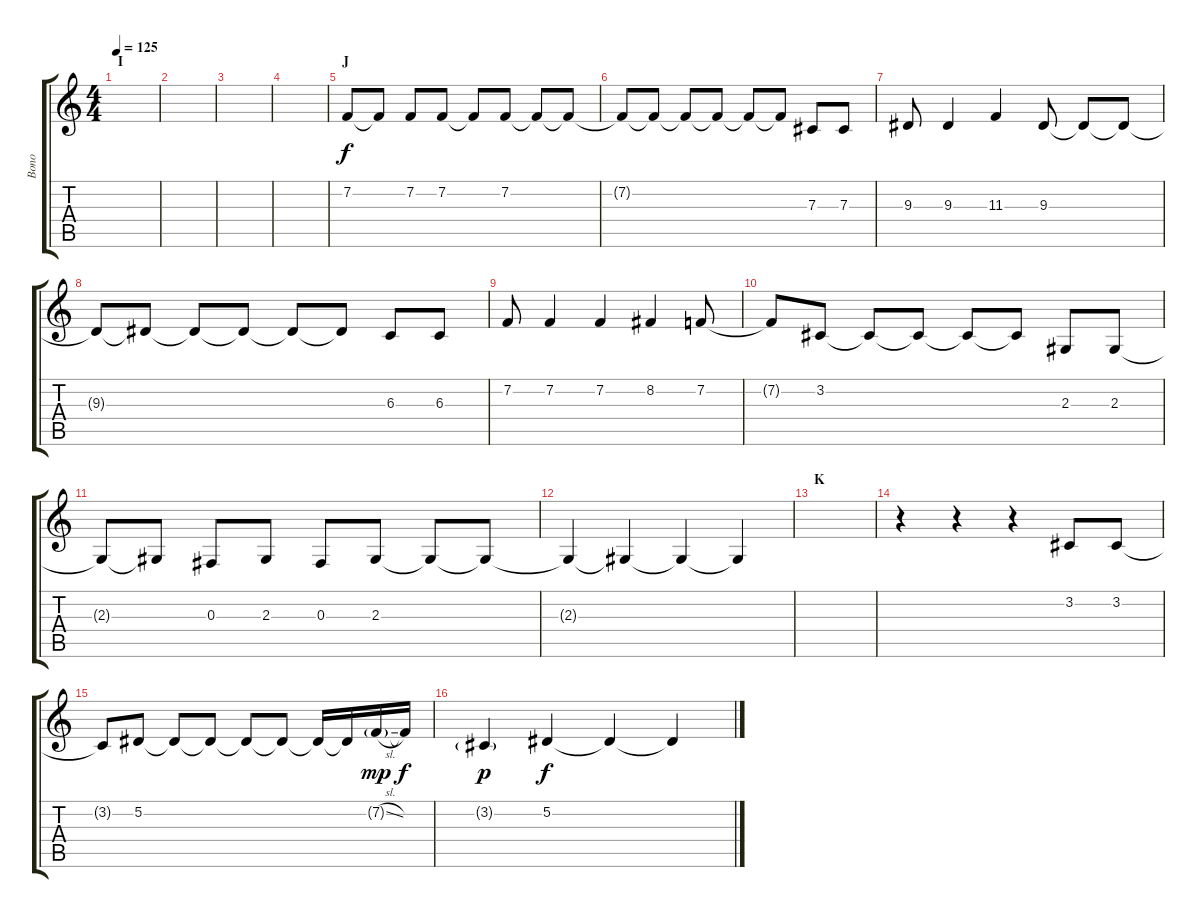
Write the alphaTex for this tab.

\track ("Bono" "Bono") {instrument electricpiano2}
\staff {score tabs}
\tuning (Eb4 Bb3 Gb3 Db3 Ab2 Eb2) {hide}
\ts (4 4)
\section ("" "I")
\tempo 125
\clef g2
\ks c
|
|
|
|
\section ("" "J")
7.2.8 7.2{t}.8 7.2.8 7.2.8 7.2{t}.8 7.2.8 7.2{t}.8 7.2{t}.8 |
7.2{t}.8 7.2{t}.8 7.2{t}.8 7.2{t}.8 7.2{t}.8 7.2{t}.8 7.3.8 7.3.8 |
9.3.8 9.3.4 11.3.4 9.3.8 9.3{t}.8 9.3{t}.8 |
9.3{t}.8 9.3{t}.8 9.3{t}.8 9.3{t}.8 9.3{t}.8 9.3{t}.8 6.3.8 6.3.8 |
7.2.8 7.2.4 7.2.4 8.2.4 7.2.8 |
7.2{t}.8 3.2.8 3.2{t}.8 3.2{t}.8 3.2{t}.8 3.2{t}.8 2.3.8 2.3.8 |
2.3{t}.8 2.3{t}.8 0.3.8 2.3.8 0.3.8 2.3.8 2.3{t}.8 2.3{t}.8 |
2.3{t}.4 2.3{t}.4 2.3{t}.4 2.3{t}.4 |
\section ("" "K")
|
r.4 r.4 r.4 3.2.8 3.2.8 |
3.2{t}.8 5.2.8 5.2{t}.8 5.2{t}.8 5.2{t}.8 5.2{t}.8 5.2{t}.16 5.2{t}.16 7.2{sl g}.16{dy mp} 7.2{t}.16{dy f} |
3.2{g}.4{dy p} 5.2.4{dy f} 5.2{t}.4 5.2{t}.4
